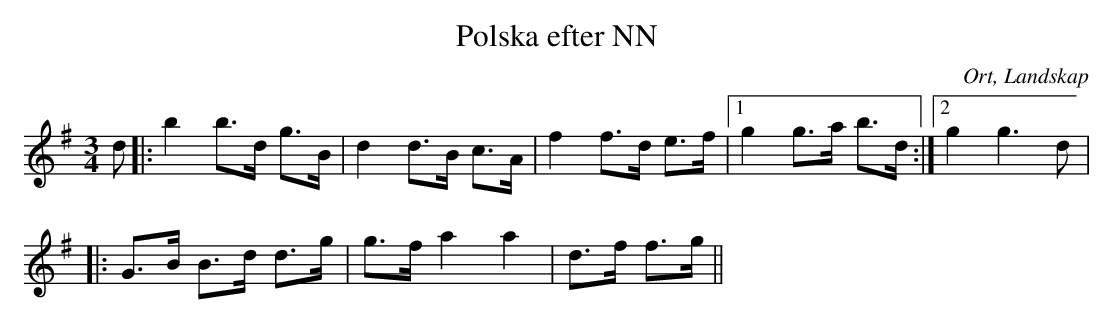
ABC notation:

X:1
T:Polska efter NN
O:Ort, Landskap
M:3/4
L:1/8
K:G
d|:b2 b>d g>B|d2 d>B c>A|f2 f>d e>f|1 g2 g>a b>d :|2 g2 g3d|
|:G>B B>d d>g|g>f a2 a2|d>f f>g||
